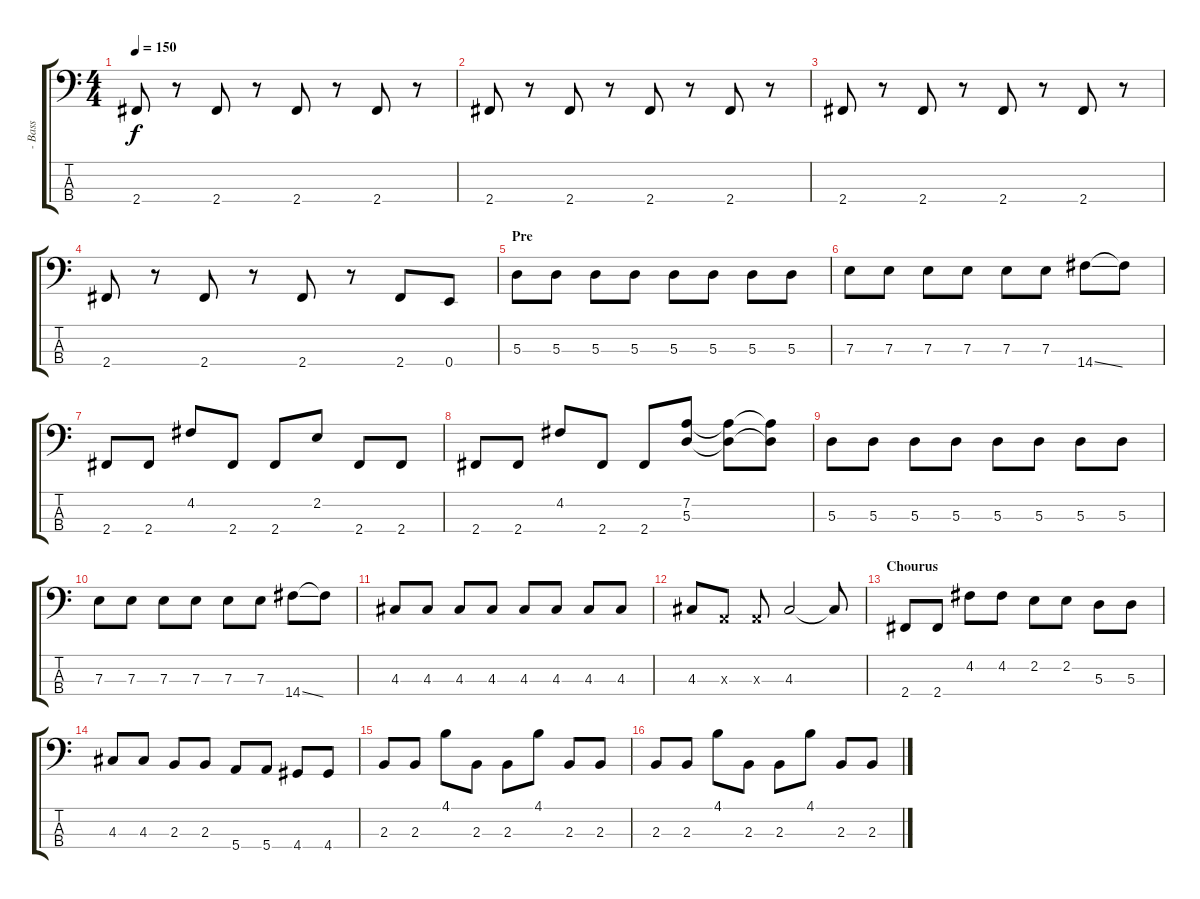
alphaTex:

\track (" - Bass" " - Bass") {instrument electricbasspick}
\staff {score tabs}
\tuning (G2 D2 A1 E1) {hide}
\ts (4 4)
\tempo 150
\clef f4
\ks c
2.4.8{dy f} r.8 2.4.8 r.8 2.4.8 r.8 2.4.8 r.8 |
2.4.8 r.8 2.4.8 r.8 2.4.8 r.8 2.4.8 r.8 |
2.4.8 r.8 2.4.8 r.8 2.4.8 r.8 2.4.8 r.8 |
2.4.8 r.8 2.4.8 r.8 2.4.8 r.8 2.4.8 0.4.8 |
\section ("" "Pre")
5.3.8 5.3.8 5.3.8 5.3.8 5.3.8 5.3.8 5.3.8 5.3.8 |
7.3.8 7.3.8 7.3.8 7.3.8 7.3.8 7.3.8 14.4{ss}.8 14.4{t}.8 |
2.4.8 2.4.8 4.2.8 2.4.8 2.4.8 2.2.8 2.4.8 2.4.8 |
2.4.8 2.4.8 4.2.8 2.4.8 2.4.8 (7.2 5.3).8 (7.2{t} 5.3{t}).8 (7.2{t} 5.3{t}).8 |
5.3.8 5.3.8 5.3.8 5.3.8 5.3.8 5.3.8 5.3.8 5.3.8 |
7.3.8 7.3.8 7.3.8 7.3.8 7.3.8 7.3.8 14.4{ss}.8 14.4{t}.8 |
4.3.8 4.3.8 4.3.8 4.3.8 4.3.8 4.3.8 4.3.8 4.3.8 |
4.3.8 0.3{x}.8 0.3{x}.8 4.3.2 4.3{t}.8 |
\section ("" "Chourus")
2.4.8 2.4.8 4.2.8 4.2.8 2.2.8 2.2.8 5.3.8 5.3.8 |
4.3.8 4.3.8 2.3.8 2.3.8 5.4.8 5.4.8 4.4.8 4.4.8 |
2.3.8 2.3.8 4.1.8 2.3.8 2.3.8 4.1.8 2.3.8 2.3.8 |
2.3.8 2.3.8 4.1.8 2.3.8 2.3.8 4.1.8 2.3.8 2.3.8
